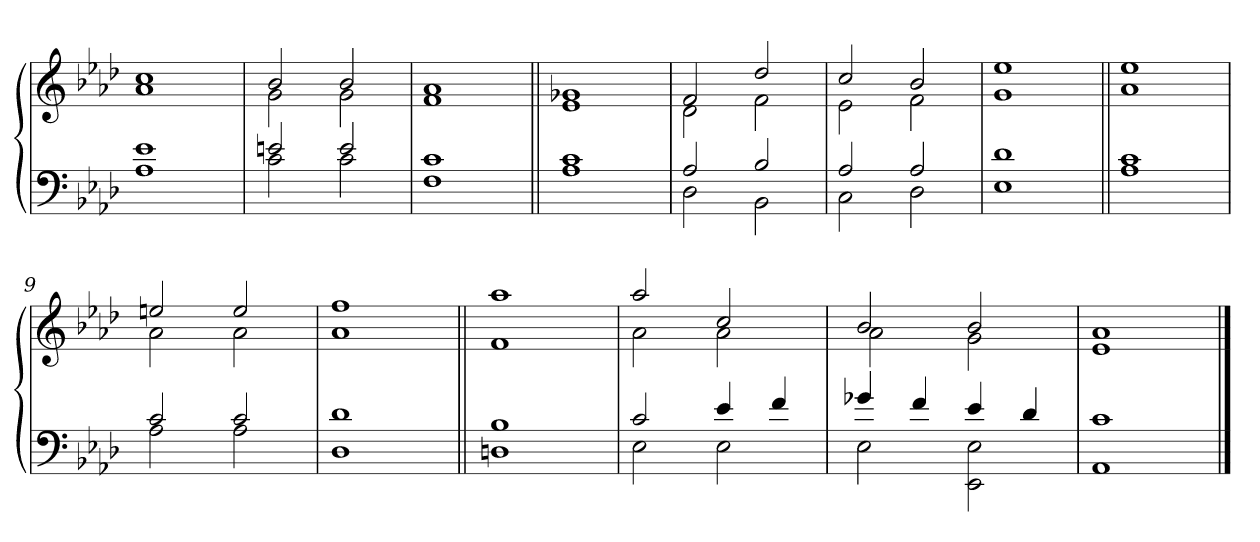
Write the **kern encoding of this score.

**kern	**kern
*part2	*part1
*staff2	*staff1
*clefF4	*clefG2
*k[b-e-a-d-]	*k[b-e-a-d-]
*A-:	*A-:
=1	=1
1A- 1e-	1a- 1cc
=2	=2
*^	*^
2en/	2c\	2b-/	2g\
2e/	2c\	2b-/	2g\
*v	*v	*	*
*	*v	*v
=3	=3
1F 1c	1f 1a-
=4||	=4||
1A- 1c	1e- 1g-X
=5	=5
*^	*^
2A-/	2D-\	2f/	2d-\
2B-/	2BB-\	2dd-/	2f\
=6	=6	=6	=6
2A-/	2C\	2cc/	2e-\
2A-/	2D-\	2b-/	2f\
*v	*v	*	*
*	*v	*v
=7	=7
1E- 1d-	1g 1ee-
=8||	=8||
1A- 1c	1a- 1ee-
=9	=9
*^	*^
2c/	2A-\	2een/	2a-\
2c/	2A-\	2ee/	2a-\
*v	*v	*	*
*	*v	*v
=10	=10
1D- 1d-	1a- 1ff
=11||	=11||
1Dn 1B-	1f 1aa-
=12	=12
*^	*^
2c/	2E-\	2aa-/	2a-\
4e-/	2E-\	2cc/	2a-\
4f/	.	.	.
=13	=13	=13	=13
4g-X/	2E-\	2b-/	2a-\
4f/	.	.	.
4e-/	2EE-\ 2E-\	2b-/	2g\
4d-/	.	.	.
*v	*v	*	*
*	*v	*v
=14	=14
1AA- 1c	1e- 1a-
==	==
*-	*-
